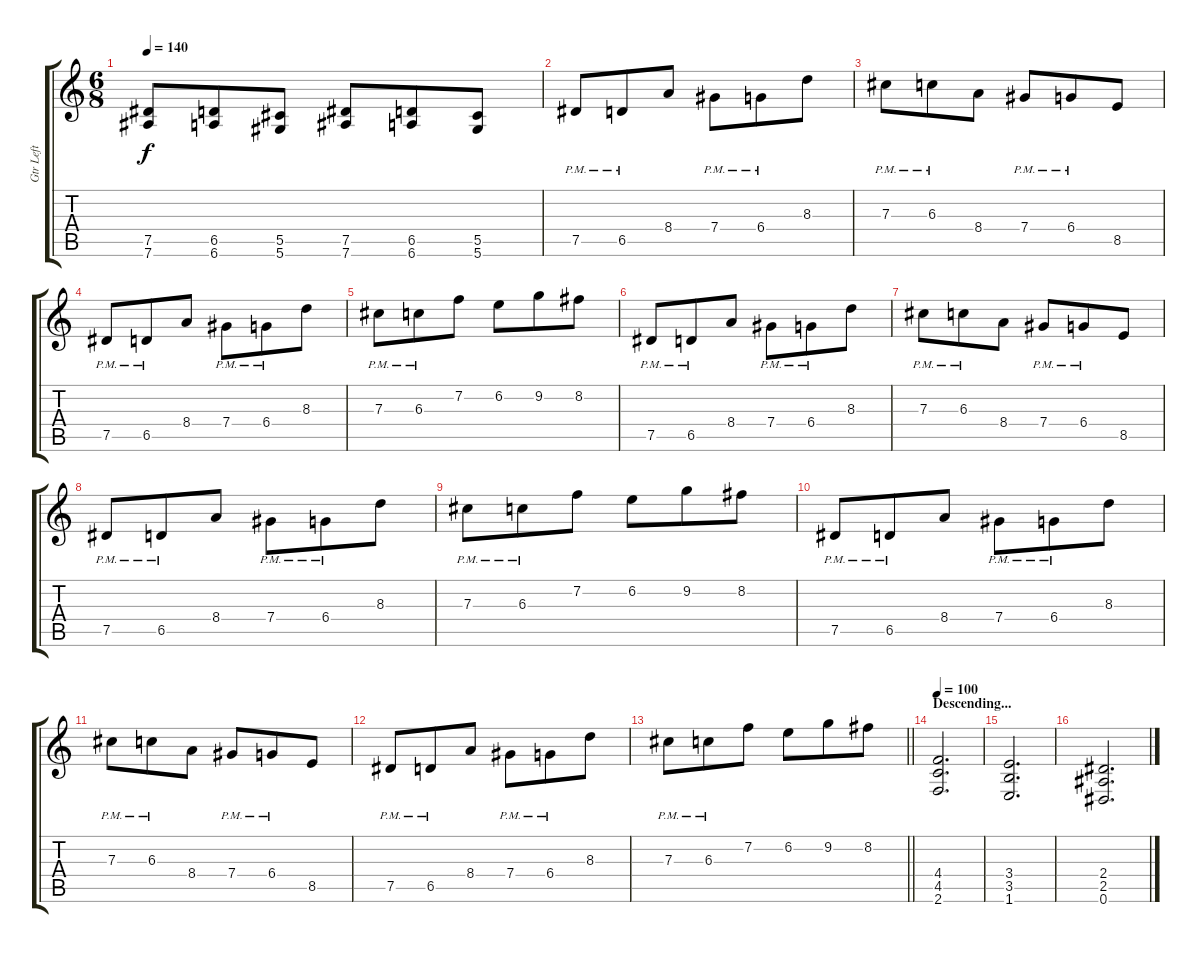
\track ("Gtr Left" "Gtr Left") {instrument distortionguitar}
\staff {score tabs}
\tuning (Eb4 Bb3 Gb3 Db3 Ab2 Eb2) {hide}
\ts (6 8)
\tempo 140
\clef g2
\ks c
(7.5 7.6).8{dy f} (6.5 6.6).8 (5.5 5.6).8 (7.5 7.6).8 (6.5 6.6).8 (5.5 5.6).8 |
7.5{pm}.8 6.5{pm}.8 8.4.8 7.4{pm}.8 6.4{pm}.8 8.3.8 |
7.3{pm}.8 6.3{pm}.8 8.4.8 7.4{pm}.8 6.4{pm}.8 8.5.8 |
7.5{pm}.8 6.5{pm}.8 8.4.8 7.4{pm}.8 6.4{pm}.8 8.3.8 |
7.3{pm}.8 6.3{pm}.8 7.2.8 6.2.8 9.2.8 8.2.8 |
7.5{pm}.8 6.5{pm}.8 8.4.8 7.4{pm}.8 6.4{pm}.8 8.3.8 |
7.3{pm}.8 6.3{pm}.8 8.4.8 7.4{pm}.8 6.4{pm}.8 8.5.8 |
7.5{pm}.8 6.5{pm}.8 8.4.8 7.4{pm}.8 6.4{pm}.8 8.3.8 |
7.3{pm}.8 6.3{pm}.8 7.2.8 6.2.8 9.2.8 8.2.8 |
7.5{pm}.8 6.5{pm}.8 8.4.8 7.4{pm}.8 6.4{pm}.8 8.3.8 |
7.3{pm}.8 6.3{pm}.8 8.4.8 7.4{pm}.8 6.4{pm}.8 8.5.8 |
7.5{pm}.8 6.5{pm}.8 8.4.8 7.4{pm}.8 6.4{pm}.8 8.3.8 |
\barLineRight lightlight
7.3{pm}.8 6.3{pm}.8 7.2.8 6.2.8 9.2.8 8.2.8 |
\section ("" "Descending...")
\tempo 100
(4.4 4.5 2.6).2{d} |
(3.4 3.5 1.6).2{d} |
(2.4 2.5 0.6).2{d}
